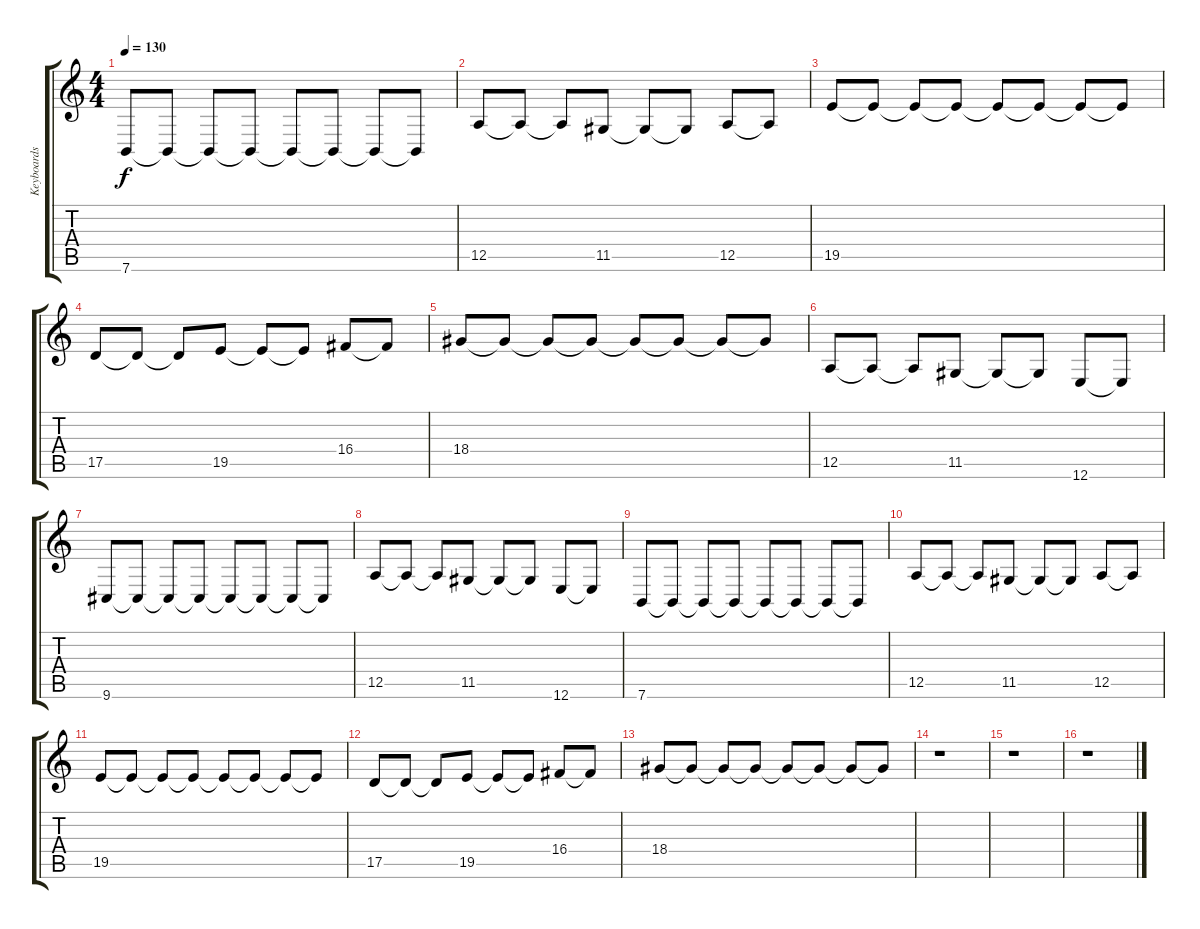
\track ("Keyboards" "Keyboards") {instrument stringensemble1}
\staff {score tabs}
\tuning (E4 B3 G3 D3 A2 E2) {hide}
\ts (4 4)
\tempo 130
\clef g2
\ks c
7.6.8{dy f} 7.6{t}.8 7.6{t}.8 7.6{t}.8 7.6{t}.8 7.6{t}.8 7.6{t}.8 7.6{t}.8 |
12.5.8 12.5{t}.8 12.5{t}.8 11.5.8 11.5{t}.8 11.5{t}.8 12.5.8 12.5{t}.8 |
19.5.8 19.5{t}.8 19.5{t}.8 19.5{t}.8 19.5{t}.8 19.5{t}.8 19.5{t}.8 19.5{t}.8 |
17.5.8 17.5{t}.8 17.5{t}.8 19.5.8 19.5{t}.8 19.5{t}.8 16.4.8 16.4{t}.8 |
18.4.8 18.4{t}.8 18.4{t}.8 18.4{t}.8 18.4{t}.8 18.4{t}.8 18.4{t}.8 18.4{t}.8 |
12.5.8 12.5{t}.8 12.5{t}.8 11.5.8 11.5{t}.8 11.5{t}.8 12.6.8 12.6{t}.8 |
9.6.8 9.6{t}.8 9.6{t}.8 9.6{t}.8 9.6{t}.8 9.6{t}.8 9.6{t}.8 9.6{t}.8 |
12.5.8 12.5{t}.8 12.5{t}.8 11.5.8 11.5{t}.8 11.5{t}.8 12.6.8 12.6{t}.8 |
7.6.8 7.6{t}.8 7.6{t}.8 7.6{t}.8 7.6{t}.8 7.6{t}.8 7.6{t}.8 7.6{t}.8 |
12.5.8 12.5{t}.8 12.5{t}.8 11.5.8 11.5{t}.8 11.5{t}.8 12.5.8 12.5{t}.8 |
19.5.8 19.5{t}.8 19.5{t}.8 19.5{t}.8 19.5{t}.8 19.5{t}.8 19.5{t}.8 19.5{t}.8 |
17.5.8 17.5{t}.8 17.5{t}.8 19.5.8 19.5{t}.8 19.5{t}.8 16.4.8 16.4{t}.8 |
18.4.8 18.4{t}.8 18.4{t}.8 18.4{t}.8 18.4{t}.8 18.4{t}.8 18.4{t}.8 18.4{t}.8 |
r.1 |
r.1 |
r.1
